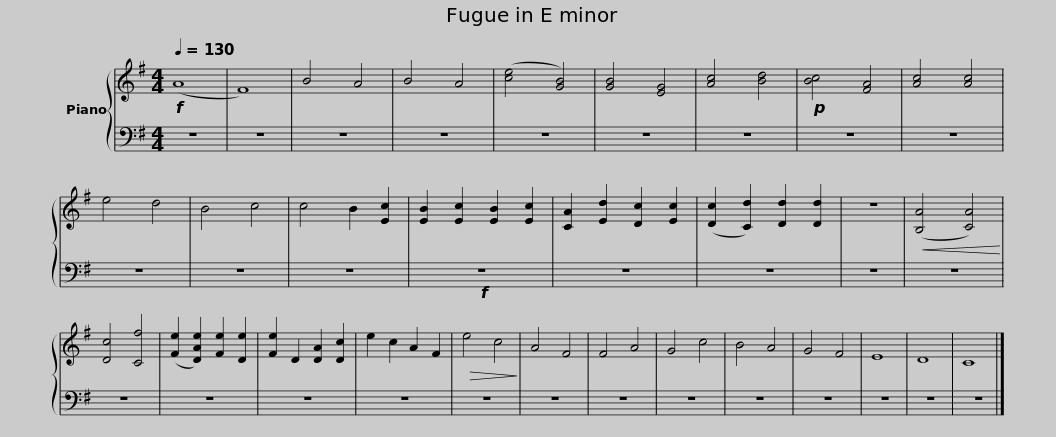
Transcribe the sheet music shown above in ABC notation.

X:1
%%score { 1 | 2 }
L:1/8
Q:1/4=130
M:4/4
I:linebreak $
K:G
V:1 treble
V:2 bass
V:1
!f! (A8 | F8) | B4 A4 | B4 A4 | ([ce]4 [GB]4) | %5
 [GB]4 [EG]4 | [Ac]4 [Bd]4 |!p! [Bc]4 [FA]4 | [Ac]4 [Ac]4 | e4 d4 | %10
 B4 c4 | c4 B2 [Ec]2 | [EB]2 [Ec]2 [EB]2 [Ec]2 | [CA]2 [Ed]2 [Dc]2 [Ec]2 |$ ([Dc]2 [Cd]2) [Dd]2 [Dd]2 | %15
 z8 |!<(! ([B,A]4 [CA]4)!<)! | [Dc]4 [Cf]4 | ([Fe]2 [DAe]2) [Fe]2 [De]2 | [Fe]2 D2 [DA]2 [Dc]2 | %20
 e2 c2 A2 F2 |!>(! e4 c4!>)! | A4 F4 | F4 A4 | G4 c4 | %25
 B4 A4 | G4 F4 |$ E8 | D8 | C8 |] %30
V:2
 z8 | z8 | z8 | z8 | z8 | %5
 z8 | z8 | z8 | z8 | z8 | %10
 z8 | z8 |!f! z8 | z8 |$ z8 | %15
 z8 | z8 | z8 | z8 | z8 | %20
 z8 | z8 | z8 | z8 | z8 | %25
 z8 | z8 |$ z8 | z8 | z8 |] %30
